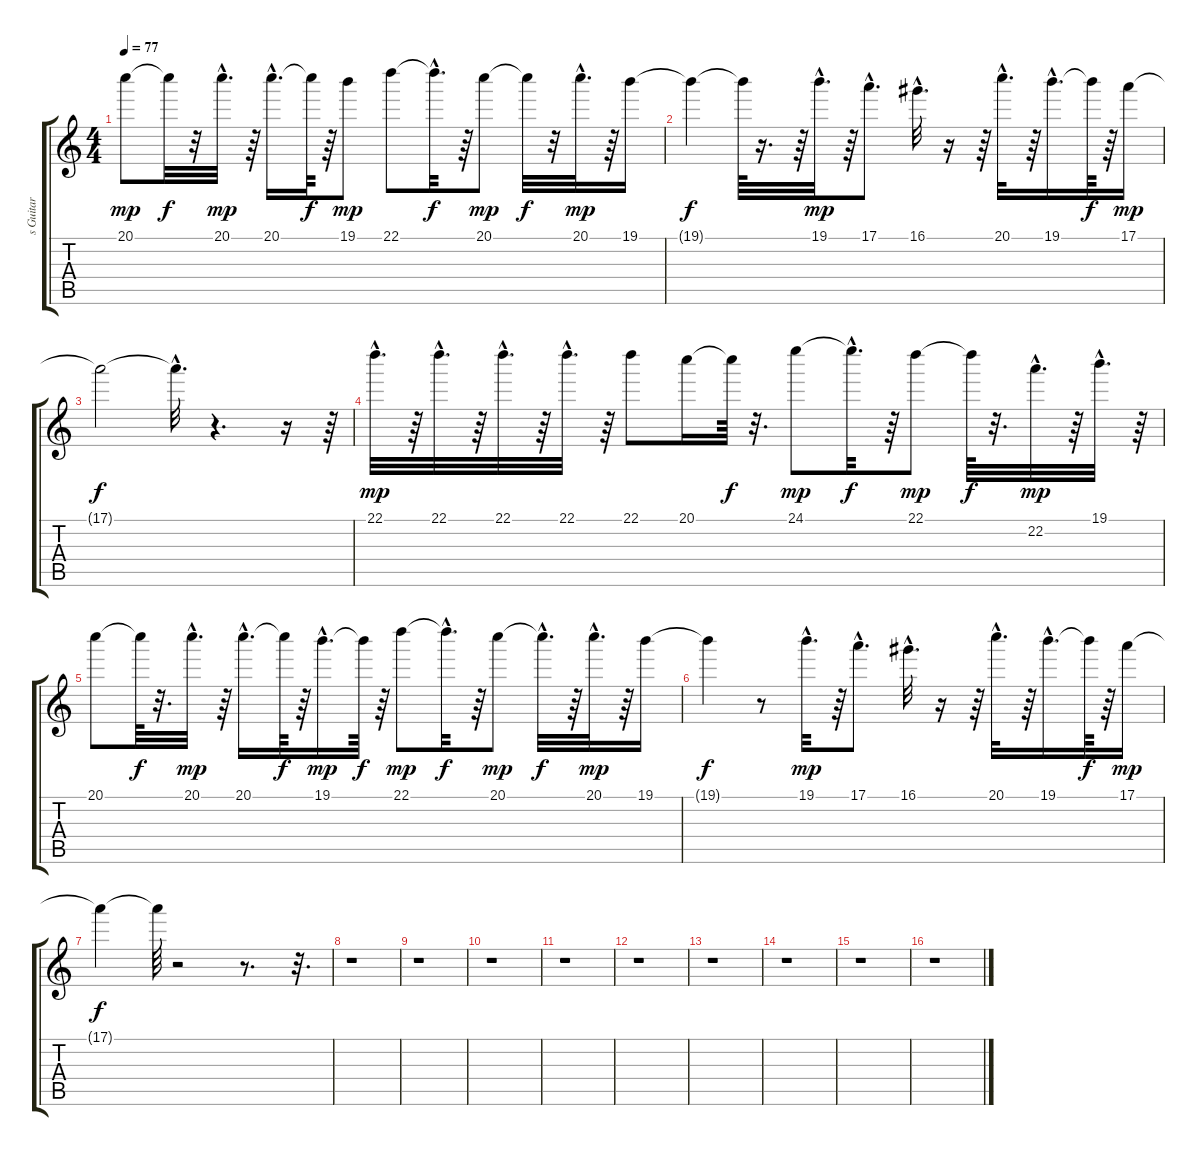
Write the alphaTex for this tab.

\track ("s Guitar" "s Guitar") {instrument distortionguitar}
\staff {score tabs}
\tuning (E4 B3 G3 D3 A2 E2) {hide}
\ts (4 4)
\tempo 77
\clef g2
\ks c
20.1.8{dy mp} 20.1{t}.32{dy f} r.32 20.1{hac}.32{d dy mp} r.64 20.1{hac}.16{d} 20.1{t}.64{dy f} r.64 19.1.8{dy mp} 22.1.8 22.1{hac t}.32{d dy f} r.64 20.1.8{dy mp} 20.1{t}.32{dy f} r.32 20.1{hac}.32{d dy mp} r.64 19.1.16 |
19.1{t}.4{dy f} 19.1{t}.64 r.16{d} r.64 19.1{hac}.32{d dy mp} r.64 17.1{hac}.8{d} 16.1{hac}.32{d} r.16 r.64 20.1{hac}.32{d} r.64 19.1{hac}.16{d} 19.1{t}.64{dy f} r.64 17.1.16{dy mp} |
17.1{t}.2{dy f} 17.1{hac t}.32{d} r.4{d} r.16 r.64 |
22.1{hac}.32{d dy mp} r.64 22.1{hac}.32{d} r.64 22.1{hac}.32{d} r.64 22.1{hac}.32{d} r.64 22.1.8 20.1.16 20.1{t}.64{dy f} r.32{d} 24.1.8{dy mp} 24.1{hac t}.32{d dy f} r.64 22.1.8{dy mp} 22.1{t}.64{dy f} r.32{d} 22.2{hac}.32{d dy mp} r.64 19.1{hac}.32{d} r.64 |
20.1.8 20.1{t}.64{dy f} r.32{d} 20.1{hac}.32{d dy mp} r.64 20.1{hac}.16{d} 20.1{t}.64{dy f} r.64 19.1{hac}.16{d dy mp} 19.1{t}.64{dy f} r.64 22.1.8{dy mp} 22.1{hac t}.32{d dy f} r.64 20.1.8{dy mp} 20.1{hac t}.32{d dy f} r.64 20.1{hac}.32{d dy mp} r.64 19.1.16 |
19.1{t}.4{dy f} r.8 19.1{hac}.32{d dy mp} r.64 17.1{hac}.8{d} 16.1{hac}.32{d} r.16 r.64 20.1{hac}.32{d} r.64 19.1{hac}.16{d} 19.1{t}.64{dy f} r.64 17.1.16{dy mp} |
17.1{t}.4{dy f} 17.1{t}.64 r.2 r.8{d} r.32{d} |
r.1 |
r.1 |
r.1 |
r.1 |
r.1 |
r.1 |
r.1 |
r.1 |
r.1
